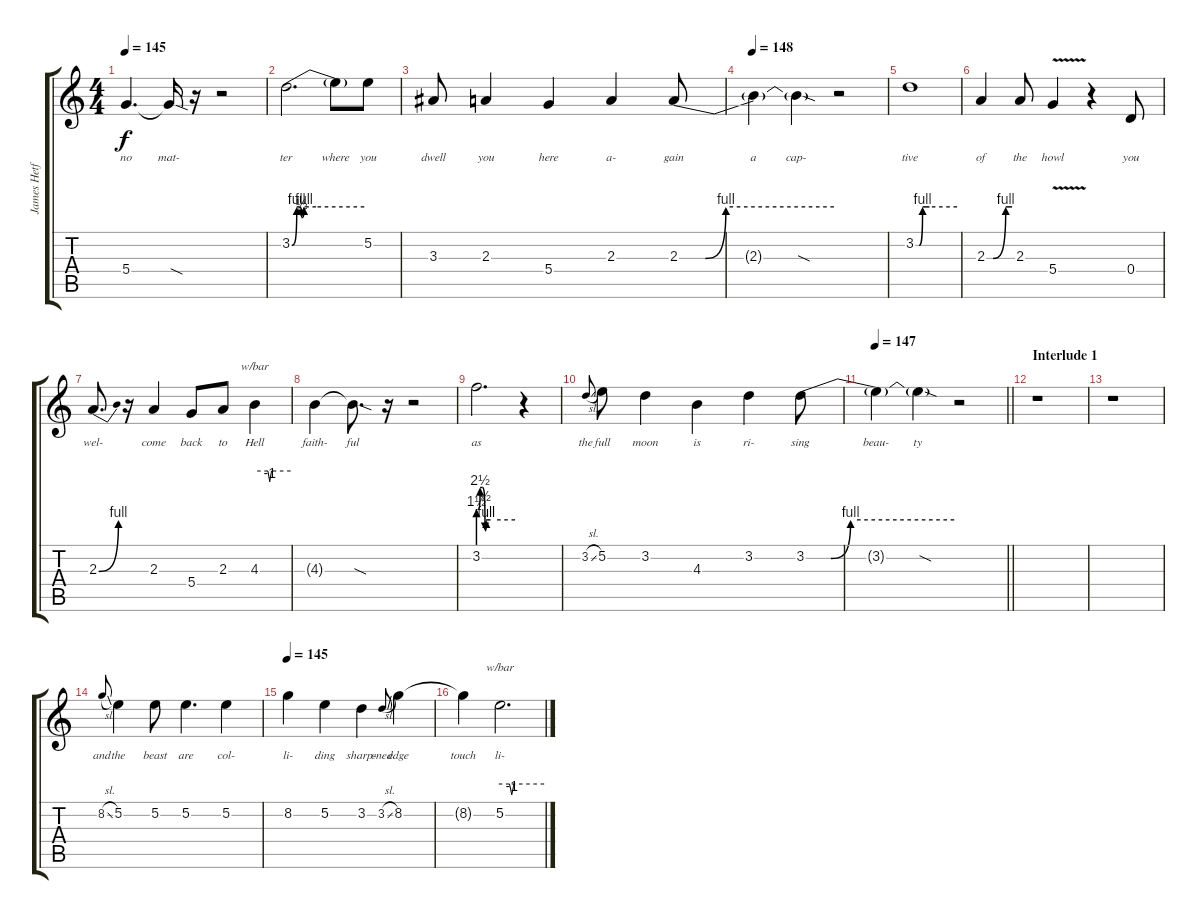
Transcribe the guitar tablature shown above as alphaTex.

\track ("James Hetfield (Vocals)" "James Hetf") {instrument overdrivenguitar}
\staff {score tabs}
\tuning (E4 B3 G3 D3 A2 E2) {hide}
\ts (4 4)
\tempo 145
\clef g2
\ks c
5.4{t}.4{d lyrics (0 "no") lyrics (1 "") lyrics (2 "") lyrics (3 "") lyrics (4 "") dy f} 5.4{sod t}.16{lyrics (0 "mat-") lyrics (1 "") lyrics (2 "") lyrics (3 "") lyrics (4 "")} r.16 r.2 |
3.2{be (custom 0 0 4 4 6 4 8 2 10 4 20 4 60 4)}.2{d lyrics (0 "ter") lyrics (1 "") lyrics (2 "") lyrics (3 "") lyrics (4 "")} 3.2{t}.8{lyrics (0 "where") lyrics (1 "") lyrics (2 "") lyrics (3 "") lyrics (4 "")} 5.2.8{lyrics (0 "you") lyrics (1 "") lyrics (2 "") lyrics (3 "") lyrics (4 "")} |
3.3.8{lyrics (0 "dwell") lyrics (1 "") lyrics (2 "") lyrics (3 "") lyrics (4 "")} 2.3.4{lyrics (0 "you") lyrics (1 "") lyrics (2 "") lyrics (3 "") lyrics (4 "")} 5.4.4{lyrics (0 "here") lyrics (1 "") lyrics (2 "") lyrics (3 "") lyrics (4 "")} 2.3.4{lyrics (0 "a-") lyrics (1 "") lyrics (2 "") lyrics (3 "") lyrics (4 "")} 2.3{be (custom 0 0 10 0 18 4 60 4)}.8{lyrics (0 "gain") lyrics (1 "") lyrics (2 "") lyrics (3 "") lyrics (4 "")} |
\tempo 148
2.3{t}.4{lyrics (0 "a") lyrics (1 "") lyrics (2 "") lyrics (3 "") lyrics (4 "")} 2.3{sod t}.4{lyrics (0 "cap-") lyrics (1 "") lyrics (2 "") lyrics (3 "") lyrics (4 "")} r.2 |
3.2{be (custom 0 0 5 0 10 4 20 4 60 4)}.1{lyrics (0 "tive") lyrics (1 "") lyrics (2 "") lyrics (3 "") lyrics (4 "")} |
2.3{be (custom 0 0 15 0 45 4 60 4)}.4{lyrics (0 "of") lyrics (1 "") lyrics (2 "") lyrics (3 "") lyrics (4 "")} 2.3.8{lyrics (0 "the") lyrics (1 "") lyrics (2 "") lyrics (3 "") lyrics (4 "")} 5.4{v}.4{lyrics (0 "howl") lyrics (1 "") lyrics (2 "") lyrics (3 "") lyrics (4 "")} r.4 0.4.8{lyrics (0 "you") lyrics (1 "") lyrics (2 "") lyrics (3 "") lyrics (4 "")} |
2.3{be (bend 0 0 60 4)}.8{d lyrics (0 "wel-") lyrics (1 "") lyrics (2 "") lyrics (3 "") lyrics (4 "")} r.16 2.3.4{lyrics (0 "come") lyrics (1 "") lyrics (2 "") lyrics (3 "") lyrics (4 "")} 5.4.8{lyrics (0 "back") lyrics (1 "") lyrics (2 "") lyrics (3 "") lyrics (4 "")} 2.3.8{lyrics (0 "to") lyrics (1 "") lyrics (2 "") lyrics (3 "") lyrics (4 "")} 4.3.4{tbe (custom default 0 0 22 0 25 -4 28 0 60 0) lyrics (0 "Hell") lyrics (1 "") lyrics (2 "") lyrics (3 "") lyrics (4 "")} |
4.3{t}.4{lyrics (0 "faith-") lyrics (1 "") lyrics (2 "") lyrics (3 "") lyrics (4 "")} 4.3{sod t}.8{d lyrics (0 "ful") lyrics (1 "") lyrics (2 "") lyrics (3 "") lyrics (4 "")} r.16 r.2 |
3.2{be (custom 0 6 3 10 7 10 11 2 13 4 20 4 60 4)}.2{d lyrics (0 "as") lyrics (1 "") lyrics (2 "") lyrics (3 "") lyrics (4 "")} r.4 |
3.2{sl}.8{lyrics (0 "the") lyrics (1 "") lyrics (2 "") lyrics (3 "") lyrics (4 "") gr onbeat} 5.2.8{lyrics (0 "full") lyrics (1 "") lyrics (2 "") lyrics (3 "") lyrics (4 "")} 3.2.4{lyrics (0 "moon") lyrics (1 "") lyrics (2 "") lyrics (3 "") lyrics (4 "")} 4.3.4{lyrics (0 "is") lyrics (1 "") lyrics (2 "") lyrics (3 "") lyrics (4 "")} 3.2.4{lyrics (0 "ri-") lyrics (1 "") lyrics (2 "") lyrics (3 "") lyrics (4 "")} 3.2{be (custom 0 0 10 0 18 4 60 4)}.8{lyrics (0 "sing") lyrics (1 "") lyrics (2 "") lyrics (3 "") lyrics (4 "")} |
\tempo 147
\barLineRight lightlight
3.2{t}.4{lyrics (0 "beau-") lyrics (1 "") lyrics (2 "") lyrics (3 "") lyrics (4 "")} 3.2{sod t}.4{lyrics (0 "ty") lyrics (1 "") lyrics (2 "") lyrics (3 "") lyrics (4 "")} r.2 |
\section ("" "Interlude 1")
r.1 |
r.1 |
8.2{sl}.8{lyrics (0 "and") lyrics (1 "") lyrics (2 "") lyrics (3 "") lyrics (4 "") gr onbeat} 5.2.4{lyrics (0 "the") lyrics (1 "") lyrics (2 "") lyrics (3 "") lyrics (4 "")} 5.2.8{lyrics (0 "beast") lyrics (1 "") lyrics (2 "") lyrics (3 "") lyrics (4 "")} 5.2.4{d lyrics (0 "are") lyrics (1 "") lyrics (2 "") lyrics (3 "") lyrics (4 "")} 5.2.4{lyrics (0 "col-") lyrics (1 "") lyrics (2 "") lyrics (3 "") lyrics (4 "")} |
\tempo 145
8.2.4{lyrics (0 "li-") lyrics (1 "") lyrics (2 "") lyrics (3 "") lyrics (4 "")} 5.2.4{lyrics (0 "ding") lyrics (1 "") lyrics (2 "") lyrics (3 "") lyrics (4 "")} 3.2.4{lyrics (0 "sharp-") lyrics (1 "") lyrics (2 "") lyrics (3 "") lyrics (4 "")} 3.2{sl}.8{lyrics (0 "ened") lyrics (1 "") lyrics (2 "") lyrics (3 "") lyrics (4 "") gr onbeat} 8.2.4{lyrics (0 "edge") lyrics (1 "") lyrics (2 "") lyrics (3 "") lyrics (4 "")} |
8.2{t}.4{lyrics (0 "touch") lyrics (1 "") lyrics (2 "") lyrics (3 "") lyrics (4 "")} 5.2.2{d tbe (custom default 0 0 13 0 16 -4 19 0 60 0) lyrics (0 "li-") lyrics (1 "") lyrics (2 "") lyrics (3 "") lyrics (4 "")}
